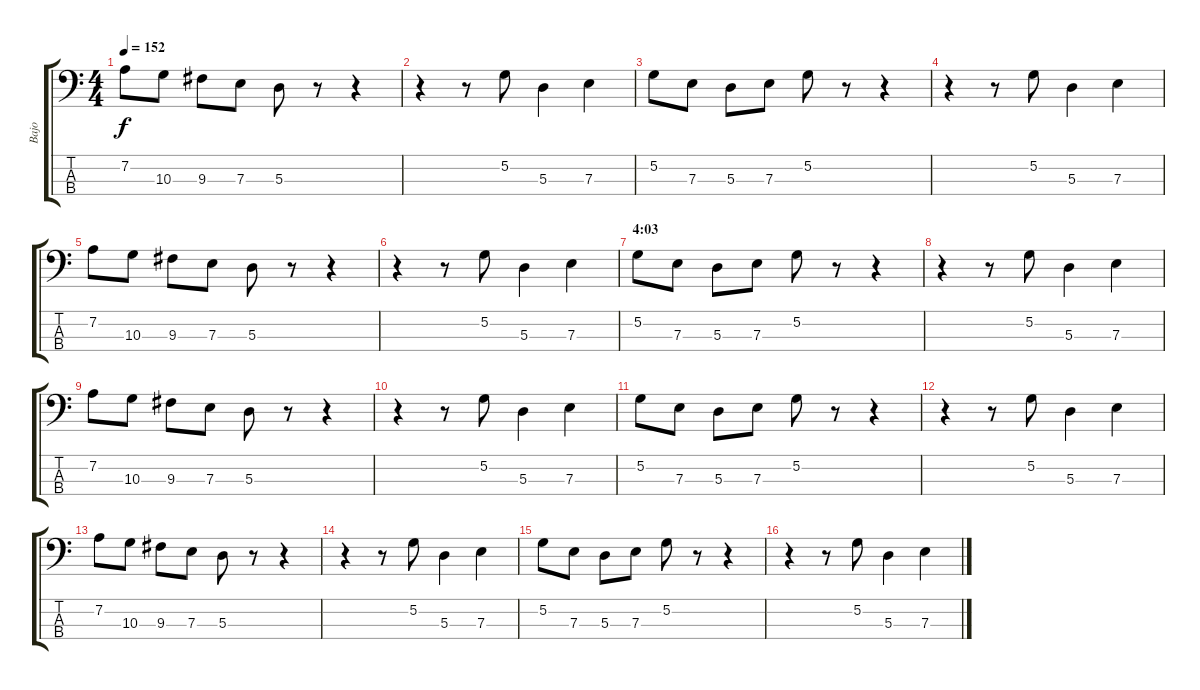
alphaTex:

\track ("Bajo" "Bajo") {instrument electricbasspick}
\staff {score tabs}
\tuning (G2 D2 A1 E1) {hide}
\ts (4 4)
\tempo 152
\clef f4
\ks c
7.2.8{dy f} 10.3.8 9.3.8 7.3.8 5.3.8 r.8 r.4 |
r.4 r.8 5.2.8 5.3.4 7.3.4 |
5.2.8 7.3.8 5.3.8 7.3.8 5.2.8 r.8 r.4 |
r.4 r.8 5.2.8 5.3.4 7.3.4 |
7.2.8 10.3.8 9.3.8 7.3.8 5.3.8 r.8 r.4 |
r.4 r.8 5.2.8 5.3.4 7.3.4 |
\section ("" "4:03")
5.2.8 7.3.8 5.3.8 7.3.8 5.2.8 r.8 r.4 |
r.4 r.8 5.2.8 5.3.4 7.3.4 |
7.2.8 10.3.8 9.3.8 7.3.8 5.3.8 r.8 r.4 |
r.4 r.8 5.2.8 5.3.4 7.3.4 |
5.2.8 7.3.8 5.3.8 7.3.8 5.2.8 r.8 r.4 |
r.4 r.8 5.2.8 5.3.4 7.3.4 |
7.2.8 10.3.8 9.3.8 7.3.8 5.3.8 r.8 r.4 |
r.4 r.8 5.2.8 5.3.4 7.3.4 |
5.2.8 7.3.8 5.3.8 7.3.8 5.2.8 r.8 r.4 |
r.4 r.8 5.2.8 5.3.4 7.3.4
